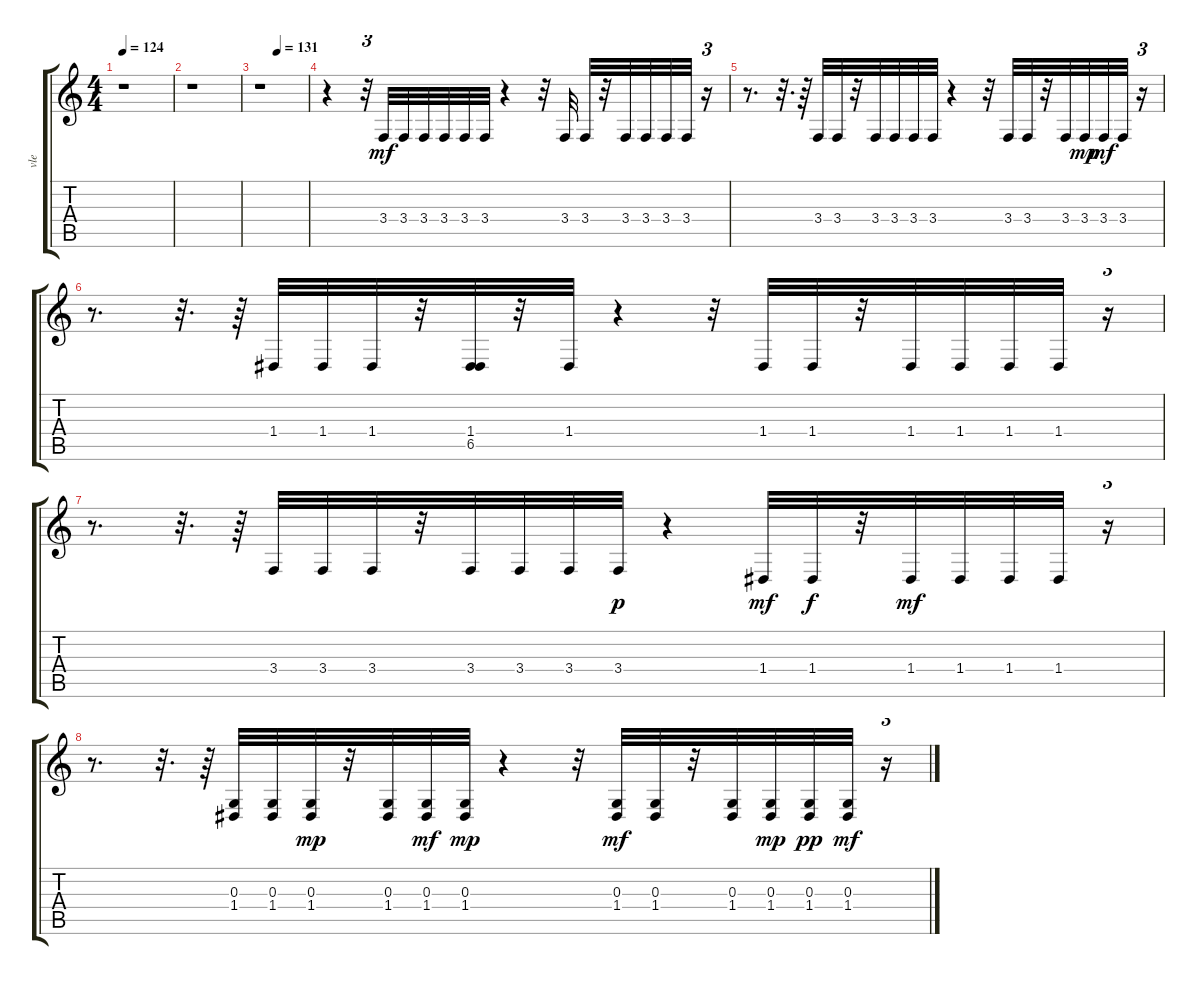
\track ("vle" "vle") {instrument stringensemble2}
\staff {score tabs}
\tuning (E4 B3 G3 D3 A2 E2) {hide}
\ts (4 4)
\tempo 124
\clef g2
\ks c
r.1{dy f} |
r.1 |
\tempo (131 0.375)
r.1 |
r.4 r.32{tu (3 2)} 3.4.32{dy mf} 3.4.32 3.4.32 3.4.32 3.4.32 3.4.32 r.4 r.32 3.4.32 3.4.32 r.32 3.4.32 3.4.32 3.4.32 3.4.32 r.16{tu (3 2)} |
r.8{d} r.32{d} r.64 3.4.32 3.4.32 r.32 3.4.32 3.4.32 3.4.32 3.4.32 r.4 r.32 3.4.32 3.4.32 r.32 3.4.32 3.4.32{dy mp} 3.4.32{dy mf} 3.4.32 r.16{tu (3 2)} |
r.8{d} r.32{d} r.64 1.4.32 1.4.32 1.4.32 r.32 (1.4 6.5).32 r.32 1.4.32 r.4 r.32 1.4.32 1.4.32 r.32 1.4.32 1.4.32 1.4.32 1.4.32 r.16{tu (3 2)} |
r.8{d} r.32{d} r.64 3.4.32 3.4.32 3.4.32 r.32 3.4.32 3.4.32 3.4.32 3.4.32{dy p} r.4 1.4.32{dy mf} 1.4.32{dy f} r.32 1.4.32{dy mf} 1.4.32 1.4.32 1.4.32 r.16{tu (3 2)} |
r.8{d} r.32{d} r.64 (0.3 1.4).32 (0.3 1.4).32 (0.3 1.4).32{dy mp} r.32 (0.3 1.4).32 (0.3 1.4).32{dy mf} (0.3 1.4).32{dy mp} r.4 r.32 (0.3 1.4).32{dy mf} (0.3 1.4).32 r.32 (0.3 1.4).32 (0.3 1.4).32{dy mp} (0.3 1.4).32{dy pp} (0.3 1.4).32{dy mf} r.16{tu (3 2)}
